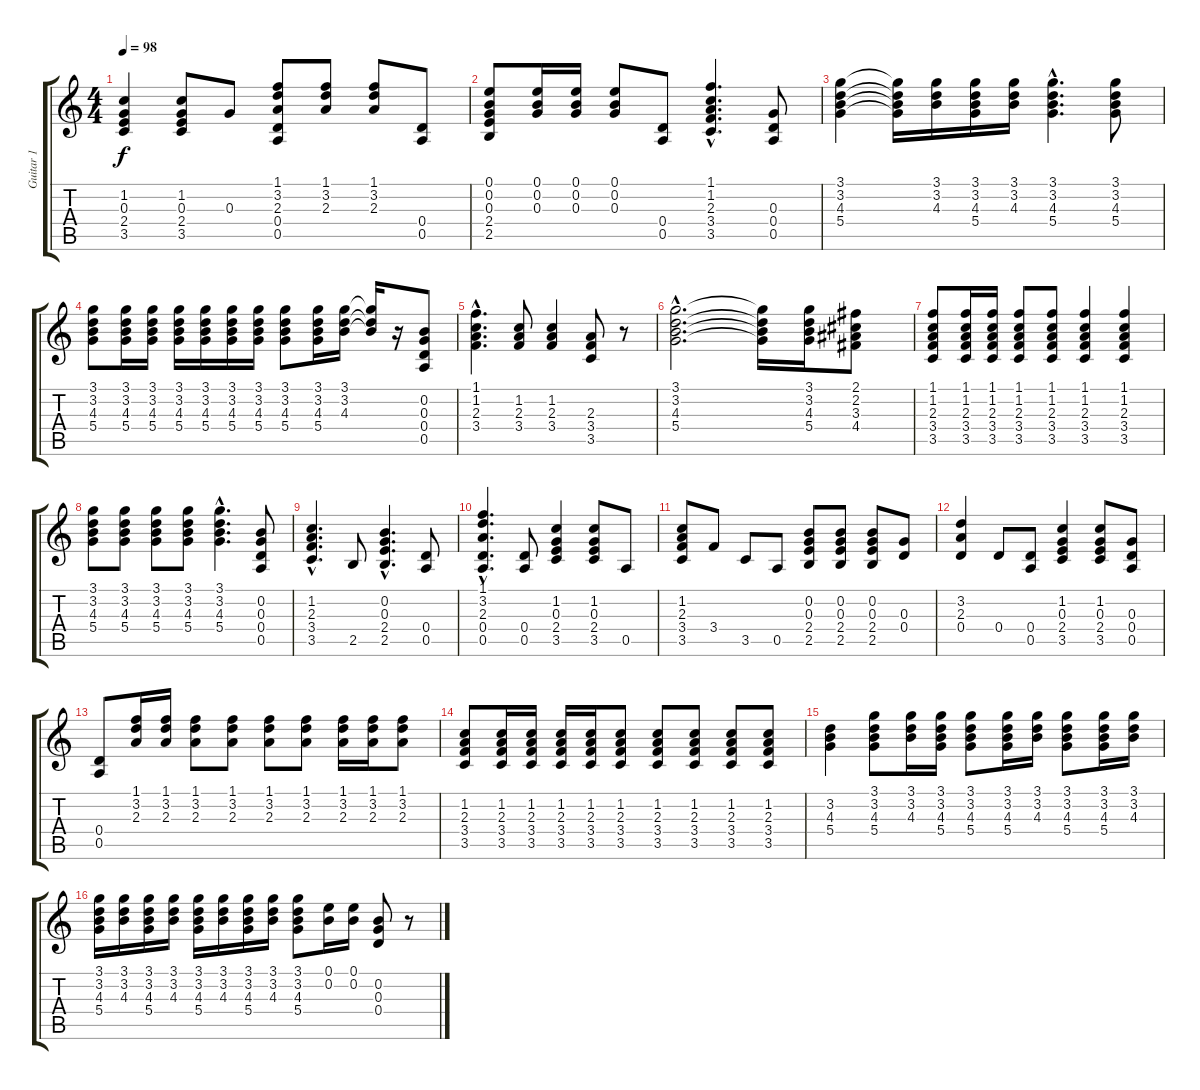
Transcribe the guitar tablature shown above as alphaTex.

\track ("Guitar 1" "Guitar 1") {instrument electricguitarclean}
\staff {score tabs}
\tuning (E4 B3 G3 D3 A2 E2) {hide}
\ts (4 4)
\tempo 98
\clef g2
\ks c
(1.2 0.3 2.4 3.5).4{dy f} (1.2 0.3 2.4 3.5).8 0.3.8 (1.1 3.2 2.3 0.4 0.5).8 (1.1 3.2 2.3).8 (1.1 3.2 2.3).8 (0.4 0.5).8 |
(0.1 0.2 0.3 2.4 2.5).8 (0.1 0.2 0.3).16 (0.1 0.2 0.3).16 (0.1 0.2 0.3).8 (0.4 0.5).8 (1.1{hac} 1.2{hac} 2.3{hac} 3.4{hac} 3.5{hac}).4{d} (0.3 0.4 0.5).8 |
(3.1 3.2 4.3 5.4).4 (3.1{t} 3.2{t} 4.3{t} 5.4{t}).16 (3.1 3.2 4.3).16 (3.1 3.2 4.3 5.4).16 (3.1 3.2 4.3).16 (3.1{hac} 3.2{hac} 4.3{hac} 5.4{hac}).4{d} (3.1 3.2 4.3 5.4).8 |
(3.1 3.2 4.3 5.4).8 (3.1 3.2 4.3 5.4).16 (3.1 3.2 4.3 5.4).16 (3.1 3.2 4.3 5.4).16 (3.1 3.2 4.3 5.4).16 (3.1 3.2 4.3 5.4).16 (3.1 3.2 4.3 5.4).16 (3.1 3.2 4.3 5.4).8 (3.1 3.2 4.3 5.4).16 (3.1 3.2 4.3).16 (3.1{t} 3.2{t} 4.3{t}).16 r.16 (0.2 0.3 0.4 0.5).8 |
(1.1{hac} 1.2{hac} 2.3{hac} 3.4{hac}).4{d} (1.2 2.3 3.4).8 (1.2 2.3 3.4).4 (2.3 3.4 3.5).8 r.8 |
(3.1{hac} 3.2{hac} 4.3{hac} 5.4{hac}).2{d} (3.1{t} 3.2{t} 4.3{t} 5.4{t}).16 (3.1 3.2 4.3 5.4).16 (2.1 2.2 3.3 4.4).8 |
(1.1 1.2 2.3 3.4 3.5).8 (1.1 1.2 2.3 3.4 3.5).16 (1.1 1.2 2.3 3.4 3.5).16 (1.1 1.2 2.3 3.4 3.5).8 (1.1 1.2 2.3 3.4 3.5).8 (1.1 1.2 2.3 3.4 3.5).4 (1.1 1.2 2.3 3.4 3.5).4 |
(3.1 3.2 4.3 5.4).8 (3.1 3.2 4.3 5.4).8 (3.1 3.2 4.3 5.4).8 (3.1 3.2 4.3 5.4).8 (3.1{hac} 3.2{hac} 4.3{hac} 5.4{hac}).4{d} (0.2 0.3 0.4 0.5).8 |
(1.2{hac} 2.3{hac} 3.4{hac} 3.5{hac}).4{d} 2.5.8 (0.2{hac} 0.3{hac} 2.4{hac} 2.5{hac}).4{d} (0.4 0.5).8 |
(1.1{hac} 3.2{hac} 2.3{hac} 0.4{hac} 0.5{hac}).4{d} (0.4 0.5).8 (1.2 0.3 2.4 3.5).4 (1.2 0.3 2.4 3.5).8 0.5.8 |
(1.2 2.3 3.4 3.5).8 3.4.8 3.5.8 0.5.8 (0.2 0.3 2.4 2.5).8 (0.2 0.3 2.4 2.5).8 (0.2 0.3 2.4 2.5).8 (0.3 0.4).8 |
(3.2 2.3 0.4).4 0.4.8 (0.4 0.5).8 (1.2 0.3 2.4 3.5).4 (1.2 0.3 2.4 3.5).8 (0.3 0.4 0.5).8 |
(0.4 0.5).8 (1.1 3.2 2.3).16 (1.1 3.2 2.3).16 (1.1 3.2 2.3).8 (1.1 3.2 2.3).8 (1.1 3.2 2.3).8 (1.1 3.2 2.3).8 (1.1 3.2 2.3).16 (1.1 3.2 2.3).16 (1.1 3.2 2.3).8 |
(1.2 2.3 3.4 3.5).8 (1.2 2.3 3.4 3.5).16 (1.2 2.3 3.4 3.5).16 (1.2 2.3 3.4 3.5).16 (1.2 2.3 3.4 3.5).16 (1.2 2.3 3.4 3.5).8 (1.2 2.3 3.4 3.5).8 (1.2 2.3 3.4 3.5).8 (1.2 2.3 3.4 3.5).8 (1.2 2.3 3.4 3.5).8 |
(3.2 4.3 5.4).4 (3.1 3.2 4.3 5.4).8 (3.1 3.2 4.3).16 (3.1 3.2 4.3 5.4).16 (3.1 3.2 4.3 5.4).8 (3.1 3.2 4.3 5.4).16 (3.1 3.2 4.3).16 (3.1 3.2 4.3 5.4).8 (3.1 3.2 4.3 5.4).16 (3.1 3.2 4.3).16 |
(3.1 3.2 4.3 5.4).16 (3.1 3.2 4.3).16 (3.1 3.2 4.3 5.4).16 (3.1 3.2 4.3).16 (3.1 3.2 4.3 5.4).16 (3.1 3.2 4.3).16 (3.1 3.2 4.3 5.4).16 (3.1 3.2 4.3).16 (3.1 3.2 4.3 5.4).8 (0.1 0.2).16 (0.1 0.2).16 (0.2 0.3 0.4).8 r.8
